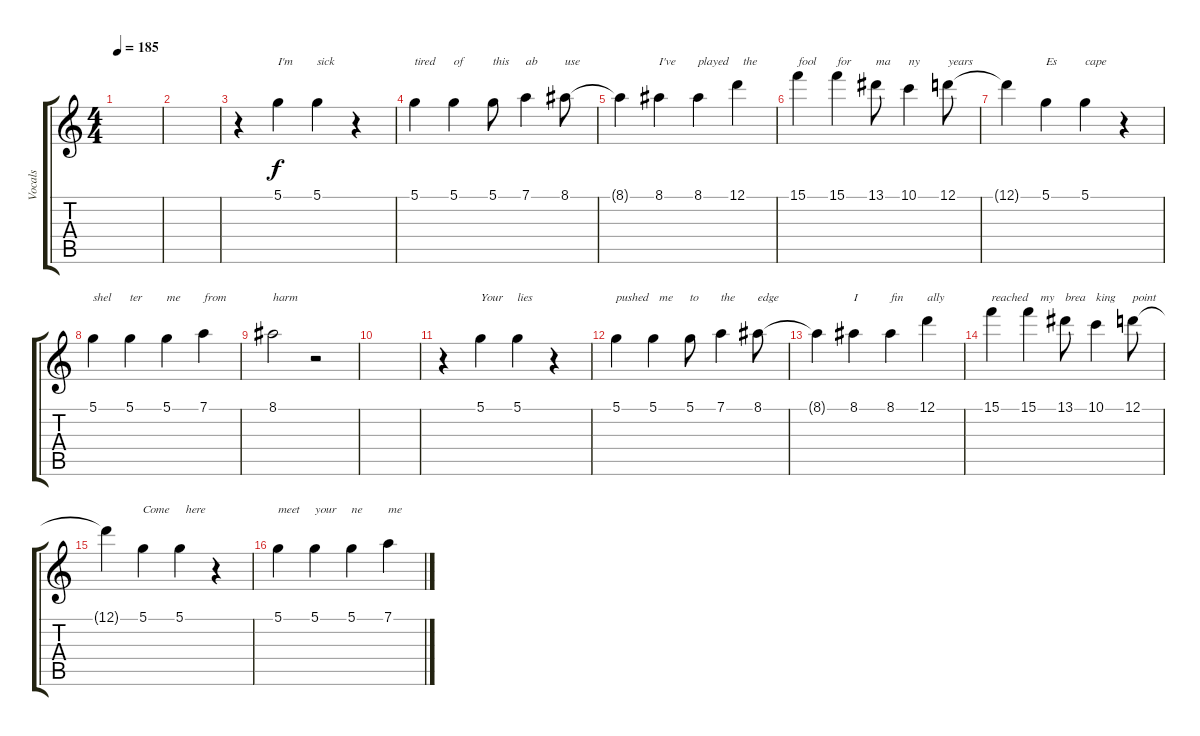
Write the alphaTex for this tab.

\track ("Vocals" "Vocals") {instrument distortionguitar}
\staff {score tabs}
\tuning (D4 A3 F3 C3 G2 D2) {hide}
\ts (4 4)
\tempo 185
\clef g2
\ks c
|
|
r.4 5.1.4{txt "I'm"} 5.1.4{txt "sick"} r.4 |
5.1.4{txt "tired"} 5.1.4{txt "of"} 5.1.8{txt "this"} 7.1.4{txt "ab"} 8.1.8{txt "use"} |
8.1{t}.4 8.1.4{txt "I've"} 8.1.4{txt "played"} 12.1.4{txt "  the"} |
15.1.4{txt "fool"} 15.1.4{txt "for"} 13.1.8{txt "ma"} 10.1.4{txt "ny"} 12.1.8{txt "years"} |
12.1{t}.4 5.1.4{txt "Es"} 5.1.4{txt "cape"} r.4 |
5.1.4{txt "shel"} 5.1.4{txt "ter"} 5.1.4{txt "me"} 7.1.4{txt "from"} |
8.1.2{txt "harm"} r.2 |
|
r.4 5.1.4{txt "Your"} 5.1.4{txt "lies"} r.4 |
5.1.4{txt "pushed"} 5.1.4{txt "  me"} 5.1.8{txt "to"} 7.1.4{txt "the"} 8.1.8{txt "edge"} |
8.1{t}.4 8.1.4{txt "I"} 8.1.4{txt "fin"} 12.1.4{txt "ally"} |
15.1.4{txt "reached"} 15.1.4{txt "    my"} 13.1.8{txt "brea"} 10.1.4{txt "king"} 12.1.8{txt "point"} |
12.1{t}.4 5.1.4{txt "Come"} 5.1.4{txt "  here"} r.4 |
5.1.4{txt "meet"} 5.1.4{txt "your"} 5.1.4{txt "ne"} 7.1.4{txt "me"}
